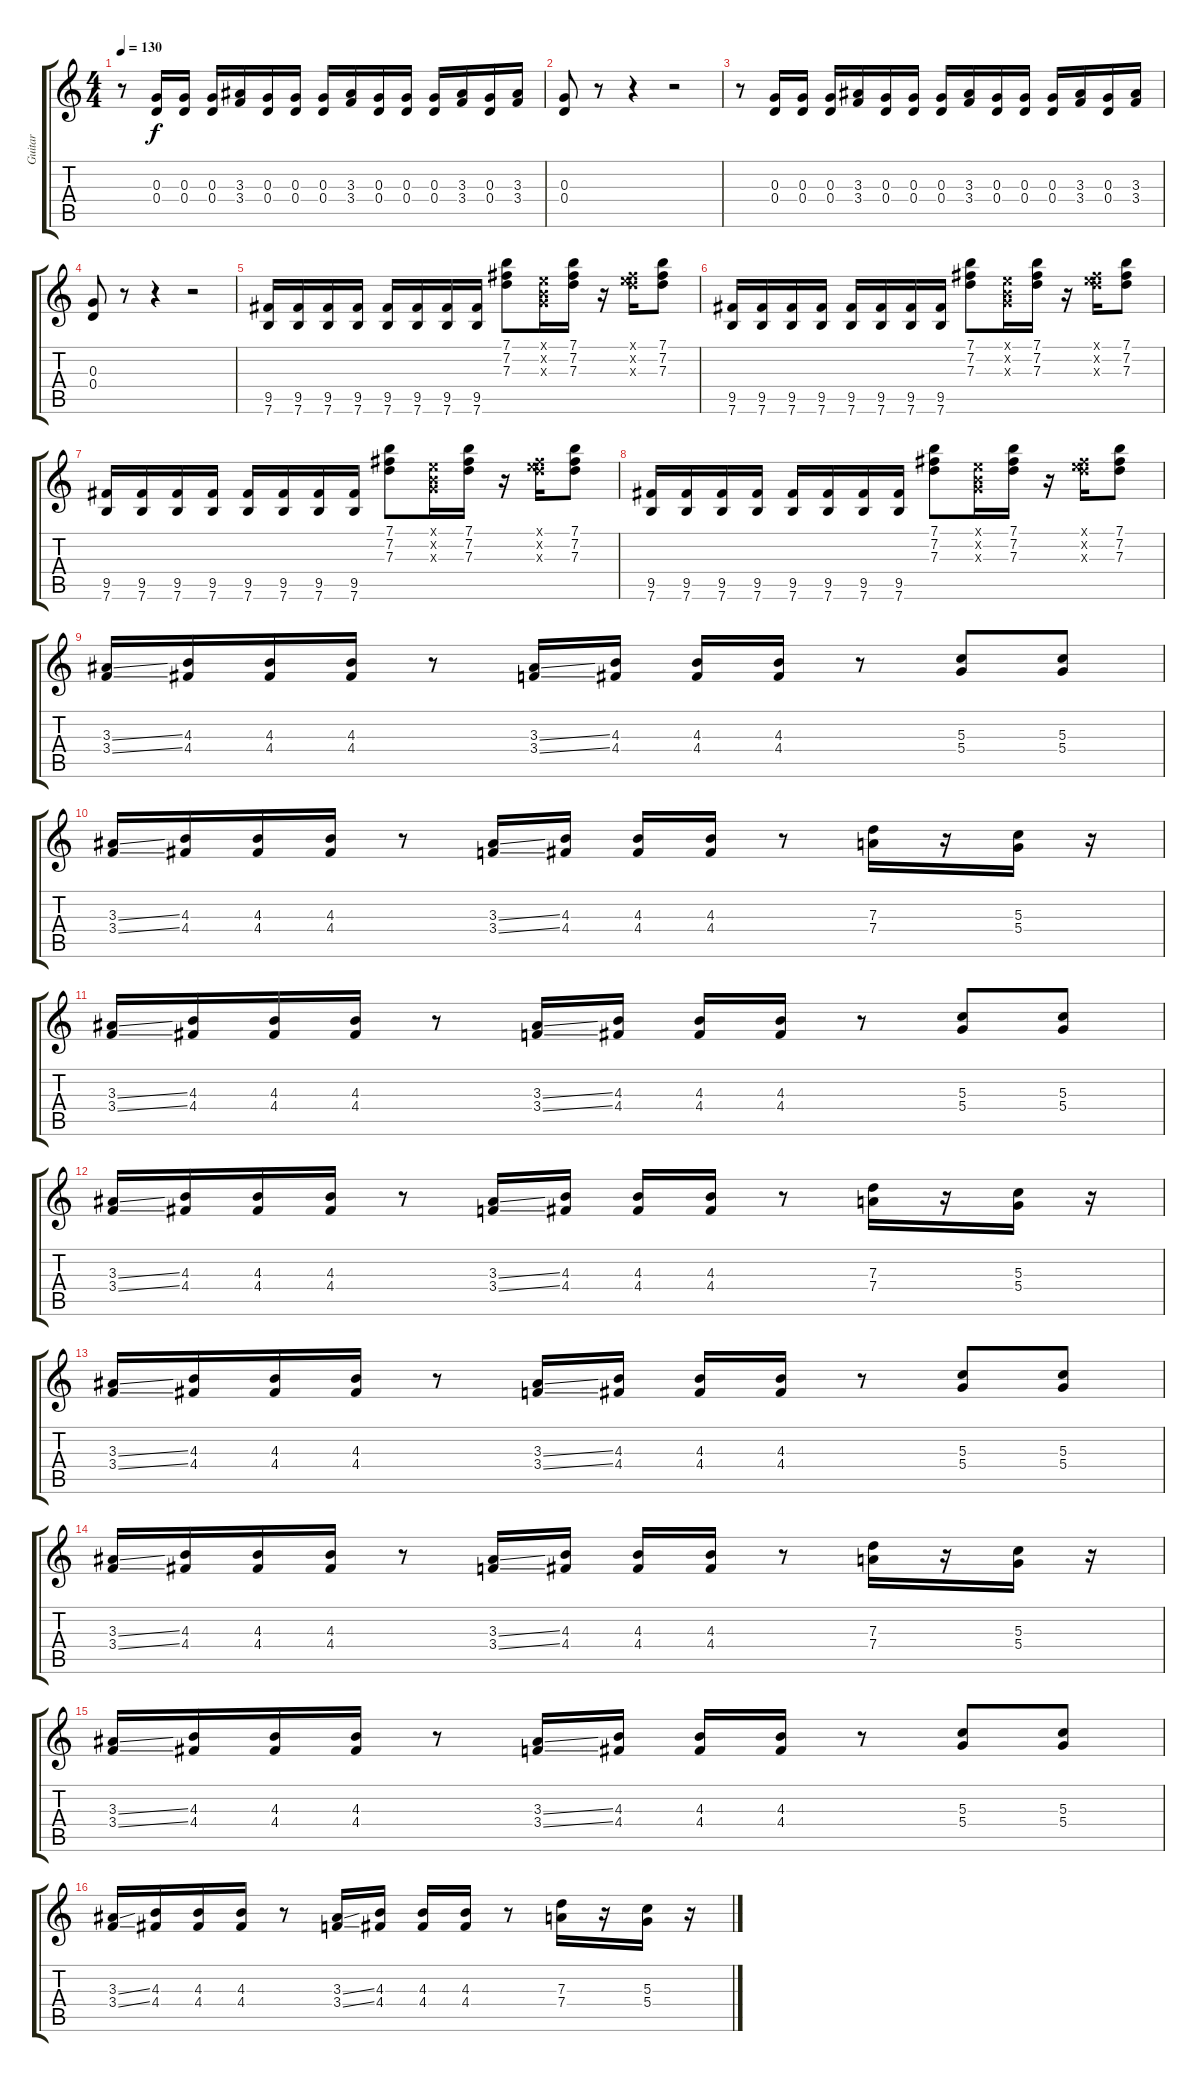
\track ("Guitar" "Guitar") {instrument overdrivenguitar}
\staff {score tabs}
\tuning (E4 B3 G3 D3 A2 E2) {hide}
\ts (4 4)
\tempo 130
\clef g2
\ks c
r.8{dy f} (0.3 0.4).16 (0.3 0.4).16 (0.3 0.4).16 (3.3 3.4).16 (0.3 0.4).16 (0.3 0.4).16 (0.3 0.4).16 (3.3 3.4).16 (0.3 0.4).16 (0.3 0.4).16 (0.3 0.4).16 (3.3 3.4).16 (0.3 0.4).16 (3.3 3.4).16 |
(0.3 0.4).8 r.8 r.4 r.2 |
r.8 (0.3 0.4).16 (0.3 0.4).16 (0.3 0.4).16 (3.3 3.4).16 (0.3 0.4).16 (0.3 0.4).16 (0.3 0.4).16 (3.3 3.4).16 (0.3 0.4).16 (0.3 0.4).16 (0.3 0.4).16 (3.3 3.4).16 (0.3 0.4).16 (3.3 3.4).16 |
(0.3 0.4).8 r.8 r.4 r.2 |
(9.5 7.6).16 (9.5 7.6).16 (9.5 7.6).16 (9.5 7.6).16 (9.5 7.6).16 (9.5 7.6).16 (9.5 7.6).16 (9.5 7.6).16 (7.1 7.2 7.3).8 (0.1{x} 0.2{x} 0.3{x}).16 (7.1 7.2 7.3).16 r.16 (0.1{x} 7.2{x} 7.3{x}).16 (7.1 7.2 7.3).8 |
(9.5 7.6).16 (9.5 7.6).16 (9.5 7.6).16 (9.5 7.6).16 (9.5 7.6).16 (9.5 7.6).16 (9.5 7.6).16 (9.5 7.6).16 (7.1 7.2 7.3).8 (0.1{x} 0.2{x} 0.3{x}).16 (7.1 7.2 7.3).16 r.16 (0.1{x} 7.2{x} 7.3{x}).16 (7.1 7.2 7.3).8 |
(9.5 7.6).16 (9.5 7.6).16 (9.5 7.6).16 (9.5 7.6).16 (9.5 7.6).16 (9.5 7.6).16 (9.5 7.6).16 (9.5 7.6).16 (7.1 7.2 7.3).8 (0.1{x} 0.2{x} 0.3{x}).16 (7.1 7.2 7.3).16 r.16 (0.1{x} 7.2{x} 7.3{x}).16 (7.1 7.2 7.3).8 |
(9.5 7.6).16 (9.5 7.6).16 (9.5 7.6).16 (9.5 7.6).16 (9.5 7.6).16 (9.5 7.6).16 (9.5 7.6).16 (9.5 7.6).16 (7.1 7.2 7.3).8 (0.1{x} 0.2{x} 0.3{x}).16 (7.1 7.2 7.3).16 r.16 (0.1{x} 7.2{x} 7.3{x}).16 (7.1 7.2 7.3).8 |
(3.3{ss} 3.4{ss}).16 (4.3 4.4).16 (4.3 4.4).16 (4.3 4.4).16 r.8 (3.3{ss} 3.4{ss}).16 (4.3 4.4).16 (4.3 4.4).16 (4.3 4.4).16 r.8 (5.3 5.4).8 (5.3 5.4).8 |
(3.3{ss} 3.4{ss}).16 (4.3 4.4).16 (4.3 4.4).16 (4.3 4.4).16 r.8 (3.3{ss} 3.4{ss}).16 (4.3 4.4).16 (4.3 4.4).16 (4.3 4.4).16 r.8 (7.3 7.4).16 r.16 (5.3 5.4).16 r.16 |
(3.3{ss} 3.4{ss}).16 (4.3 4.4).16 (4.3 4.4).16 (4.3 4.4).16 r.8 (3.3{ss} 3.4{ss}).16 (4.3 4.4).16 (4.3 4.4).16 (4.3 4.4).16 r.8 (5.3 5.4).8 (5.3 5.4).8 |
(3.3{ss} 3.4{ss}).16 (4.3 4.4).16 (4.3 4.4).16 (4.3 4.4).16 r.8 (3.3{ss} 3.4{ss}).16 (4.3 4.4).16 (4.3 4.4).16 (4.3 4.4).16 r.8 (7.3 7.4).16 r.16 (5.3 5.4).16 r.16 |
(3.3{ss} 3.4{ss}).16 (4.3 4.4).16 (4.3 4.4).16 (4.3 4.4).16 r.8 (3.3{ss} 3.4{ss}).16 (4.3 4.4).16 (4.3 4.4).16 (4.3 4.4).16 r.8 (5.3 5.4).8 (5.3 5.4).8 |
(3.3{ss} 3.4{ss}).16 (4.3 4.4).16 (4.3 4.4).16 (4.3 4.4).16 r.8 (3.3{ss} 3.4{ss}).16 (4.3 4.4).16 (4.3 4.4).16 (4.3 4.4).16 r.8 (7.3 7.4).16 r.16 (5.3 5.4).16 r.16 |
(3.3{ss} 3.4{ss}).16 (4.3 4.4).16 (4.3 4.4).16 (4.3 4.4).16 r.8 (3.3{ss} 3.4{ss}).16 (4.3 4.4).16 (4.3 4.4).16 (4.3 4.4).16 r.8 (5.3 5.4).8 (5.3 5.4).8 |
(3.3{ss} 3.4{ss}).16 (4.3 4.4).16 (4.3 4.4).16 (4.3 4.4).16 r.8 (3.3{ss} 3.4{ss}).16 (4.3 4.4).16 (4.3 4.4).16 (4.3 4.4).16 r.8 (7.3 7.4).16 r.16 (5.3 5.4).16 r.16
